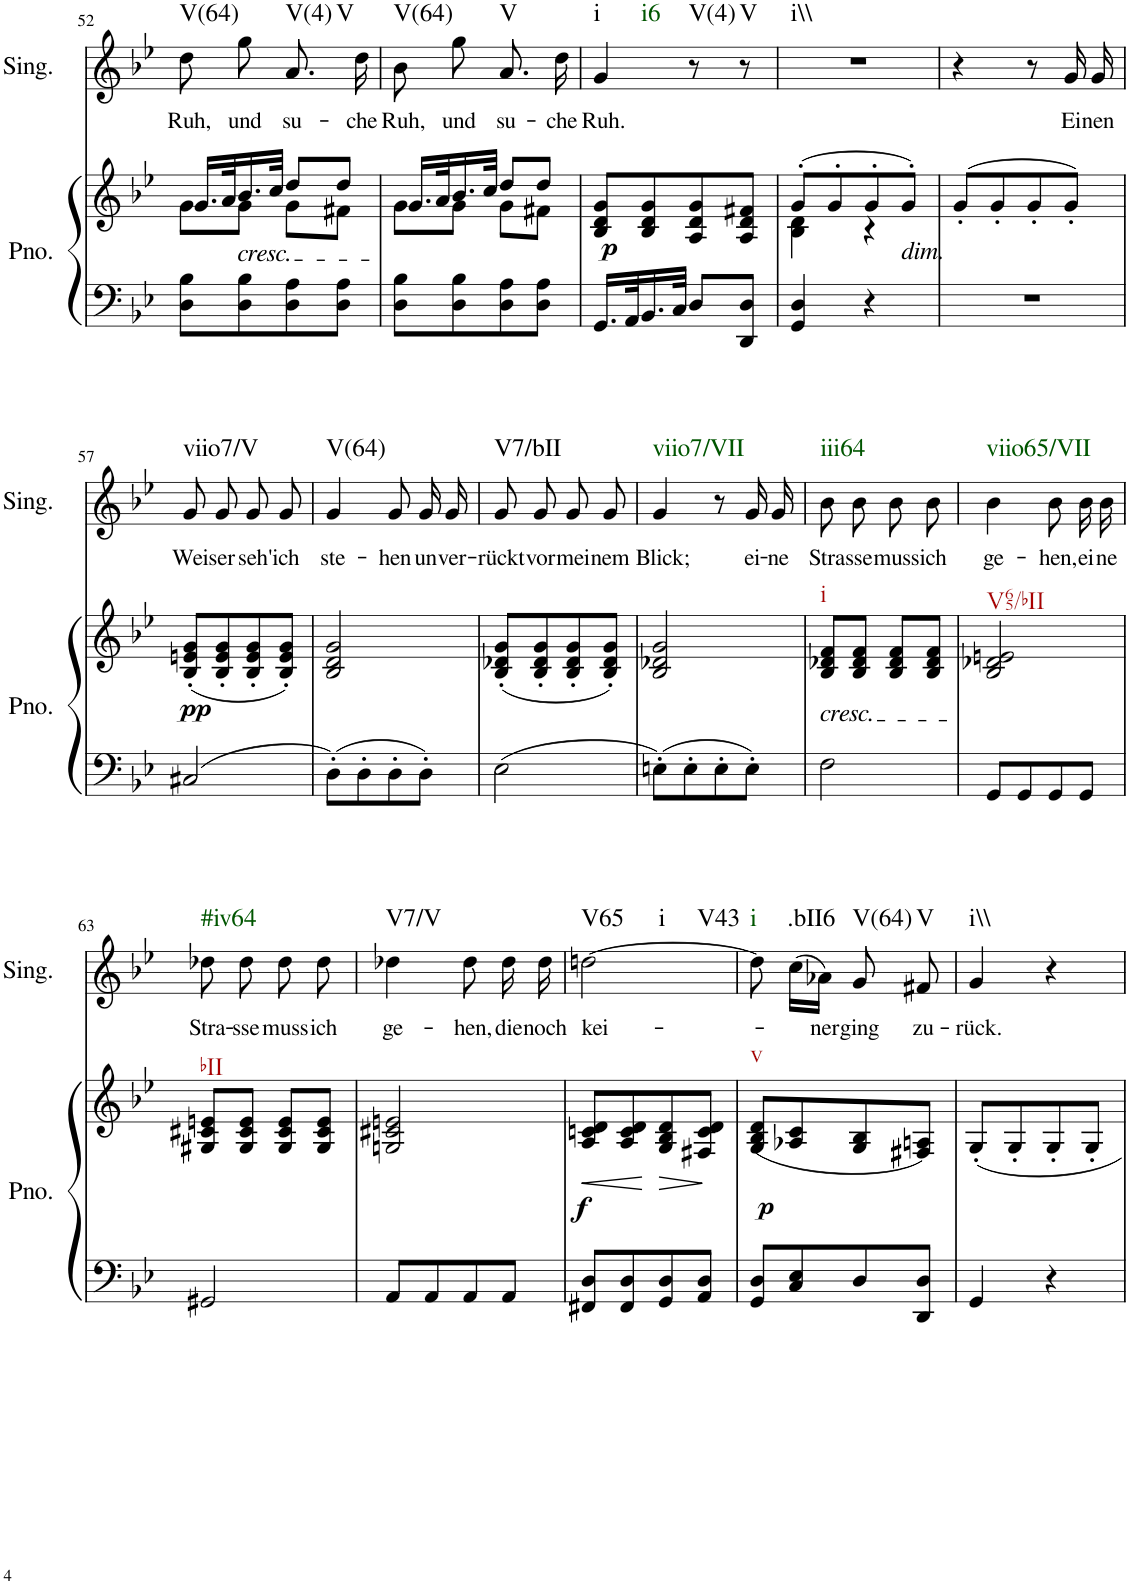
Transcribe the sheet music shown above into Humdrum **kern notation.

**kern	**kern	**dynam	**kern	**text	**harte
*part2	*part2	*part2	*part1	*part1	*part1
*staff3	*staff2	*staff2/3	*staff1	*staff1	*
*I"Pianoforte	*	*	*I"Singstimme	*	*
*I'Pno.	*	*	*I'Sing.	*	*
!!LO:PB:g=z
*clefF4	*clefG2	*	*clefG2	*	*
*k[b-e-]	*k[b-e-]	*	*k[b-e-]	*	*
*M2/4	*M2/4	*	*M2/4	*	*
=52	=52	=52	=52	=52	=52
*	*^	*	*	*	*
!	!	!	!	!	!LO:LY:b	!LO:H:kt=V(64)
8D\ 8B-\L	16.g/LL	8g\L	.	8dd\	Ruh,	N
.	32a/K	.	.	.	.	.
!	!LO:TX:b:i:t=cresc.	!	!	!	!	!
!	!	!	!	!	!LO:LY:b	!
8D\ 8B-\	16.b-/	8g\J	.	8gg\	und	.
.	32cc/JJk	.	.	.	.	.
!	!	!	!	!	!LO:LY:b	!LO:H:n=1:kt=V(4)
!	!	!	!	!	!	!LO:H:n=2:kt=V
8D\ 8A\	8dd/L	8g\L	.	8.a/	su-	N N
8D\ 8A\J	8dd/J	8f#X\J	.	.	.	.
!	!	!	!	!	!LO:LY:b	!
.	.	.	.	16dd\	-che	.
=53	=53	=53	=53	=53	=53	=53
!	!	!	!	!	!LO:LY:b	!LO:H:kt=V(64)
8D\ 8B-\L	16.g/LL	8g\L	.	8b-\	Ruh,	N
.	32a/K	.	.	.	.	.
!	!	!	!	!	!LO:LY:b	!
8D\ 8B-\	16.b-/	8g\J	.	8gg\	und	.
.	32cc/JJk	.	.	.	.	.
!	!	!	!	!	!LO:LY:b	!LO:H:kt=V
8D\ 8A\	8dd/L	8g\L	.	8.a/	su-	N
8D\ 8A\J	8dd/J	8f#X\J	.	.	.	.
!	!	!	!	!	!LO:LY:b	!
.	.	.	.	16dd\	-che	.
*	*v	*v	*	*	*	*
=54	=54	=54	=54	=54	=54
!	!	!LO:DY:b	!	!LO:LY:b	!LO:H:n=1:kt=i
!	!	!	!	!	!LO:H:n=2:kt=i6
16.GG/LL	8B-/ 8d/ 8g/L	p	4g/	Ruh.	N N
32AA/K	.	.	.	.	.
16.BB-/	8B-/ 8d/ 8g/	.	.	.	.
32C/JJk	.	.	.	.	.
!	!	!	!	!	!LO:H:kt=V(4)
8D/L	8A/ 8d/ 8g/	.	8r	.	N
!	!	!	!	!	!LO:H:kt=V
8DD/ 8D/J	8A/ 8d/ 8f#X/J	.	8r	.	N
=55	=55	=55	=55	=55	=55
*	*^	*	*	*	*
!	!	!	!	!	!	!LO:H:kt=i\\
4GG/ 4D/	(8g'/L	4B-\ 4d\	.	2r	.	N
.	8g'/	.	.	.	.	.
4r	8g'/	4r	.	.	.	.
!	!LO:TX:b:i:t=dim.	!	!	!	!	!
.	8g'/J)	.	.	.	.	.
*	*v	*v	*	*	*	*
=56	=56	=56	=56	=56	=56
2r	(>8g'/L	.	4r	.	.
.	8g'/	.	.	.	.
.	8g'/	.	8r	.	.
!	!	!	!	!LO:LY:b	!
.	8g'/J)	.	16g/	Ei-	.
!	!	!	!	!LO:LY:b	!
.	.	.	16g/	-nen	.
!!LO:LB:g=z
=57	=57	=57	=57	=57	=57
!	!	!LO:DY:a=2	!	!LO:LY:b	!LO:H:kt=viio7/V
2C#X/	(8B-/' 8en/' 8g/'L	pp	8g/	Wei-	N
!	!	!	!	!LO:LY:b	!
.	8B-/' 8e/' 8g/'	.	8g/	-ser	.
!	!	!	!	!LO:LY:b	!
.	8B-/' 8e/' 8g/'	.	8g/	seh'	.
!	!	!	!	!LO:LY:b	!
.	8B-/' 8e/' 8g/'J)	.	8g/	ich	.
=58	=58	=58	=58	=58	=58
!	!	!	!	!LO:LY:b	!LO:H:kt=V(64)
8D'\L	2B-/ 2d/ 2g/	.	4g/	ste-	N
8D'\	.	.	.	.	.
!	!	!	!	!LO:LY:b	!
8D'\	.	.	8g/	-hen	.
!	!	!	!	!LO:LY:b	!
8D'\J	.	.	16g/	un-	.
!	!	!	!	!LO:LY:b	!
.	.	.	16g/	-ver-	.
=59	=59	=59	=59	=59	=59
!	!	!	!	!LO:LY:b	!LO:H:kt=V7/bII
2E-\	(8B-/' 8d-X/' 8g/'L	.	8g/	-rückt	N
!	!	!	!	!LO:LY:b	!
.	8B-/' 8d-/' 8g/'	.	8g/	vor	.
!	!	!	!	!LO:LY:b	!
.	8B-/' 8d-/' 8g/'	.	8g/	mei-	.
!	!	!	!	!LO:LY:b	!
.	8B-/' 8d-/' 8g/'J)	.	8g/	-nem	.
=60	=60	=60	=60	=60	=60
!	!	!	!	!LO:LY:b	!LO:H:kt=viio7/VII
8En'\L	2B-/ 2d-X/ 2g/	.	4g/	Blick;	N
8E'\	.	.	.	.	.
8E'\	.	.	8r	.	.
!	!	!	!	!LO:LY:b	!
8E'\J	.	.	16g/	ei-	.
!	!	!	!	!LO:LY:b	!
.	.	.	16g/	-ne	.
=61	=61	=61	=61	=61	=61
!	!LO:TX:b:i:t=cresc.	!	!	!	!
!	!	!	!	!LO:LY:b	!LO:H:kt=iii64
2F\	8B-/ 8d-X/ 8f/L	.	8b-\	Stra-	N
!	!	!	!	!LO:LY:b	!
.	8B-/ 8d-/ 8f/J	.	8b-\	-sse	.
!	!	!	!	!LO:LY:b	!
.	8B-/ 8d-/ 8f/L	.	8b-\	muss	.
!	!	!	!	!LO:LY:b	!
.	8B-/ 8d-/ 8f/J	.	8b-\	ich	.
=62	=62	=62	=62	=62	=62
!	!	!	!	!LO:LY:b	!LO:H:kt=viio65/VII
8GG/L	2B-/ 2d-X/ 2en/	.	4b-\	ge-	N
8GG/	.	.	.	.	.
!	!	!	!	!LO:LY:b	!
8GG/	.	.	8b-\	-hen,	.
!	!	!	!	!LO:LY:b	!
8GG/J	.	.	16b-\	ei-	.
!	!	!	!	!LO:LY:b	!
.	.	.	16b-\	-ne	.
!!LO:LB:g=z
=63	=63	=63	=63	=63	=63
!	!	!	!	!LO:LY:b	!LO:H:kt=#iv64
2GG#X/	8G#X/ 8c#X/ 8en/L	.	8dd-X\	Stra-	N
!	!	!	!	!LO:LY:b	!
.	8G#/ 8c#/ 8e/J	.	8dd-\	-sse	.
!	!	!	!	!LO:LY:b	!
.	8G#/ 8c#/ 8e/L	.	8dd-\	muss	.
!	!	!	!	!LO:LY:b	!
.	8G#/ 8c#/ 8e/J	.	8dd-\	ich	.
=64	=64	=64	=64	=64	=64
!	!	!	!	!LO:LY:b	!LO:H:kt=V7/V
8AA/L	2Gn/ 2c#X/ 2en/	.	4dd-X\	ge-	N
8AA/	.	.	.	.	.
!	!	!	!	!LO:LY:b	!
8AA/	.	.	8dd-\	-hen,	.
!	!	!	!	!LO:LY:b	!
8AA/J	.	.	16dd-\	die	.
!	!	!	!	!LO:LY:b	!
.	.	.	16dd-\	noch	.
=65	=65	=65	=65	=65	=65
!	!	!LO:HP:b	!	!LO:LY:b	!
!	!	!LO:DY:n=1:a=2	!	!	!LO:H:n=1:kt=V65
!	!	!	!	!	!LO:H:n=2:kt=i
!	!	!	!	!	!LO:H:n=3:kt=V43
8FF#X/ 8D/L	8A/ 8cn/ 8d/L	< f	[2ddn\	-kei-	N N N
8FF#/ 8D/	8A/ 8c/ 8d/	.	.	.	.
!	!	!LO:HP:n=1:b	!	!	!
8GG/ 8D/	8G/ 8B-/ 8d/	[ >	.	.	.
8AA/ 8D/J	8F#X/ 8c/ 8d/J	.	.	.	.
.	.	]	.	.	.
=66	=66	=66	=66	=66	=66
!	!	!LO:DY:a=2	!	!	!LO:H:kt=i
8GG/ 8D/L	(8G/ 8B-/ 8d/L	p	8dd\]	.	N
!	!	!	!	!	!LO:H:kt=.bII6
8C/ 8E-/	8A-X/ 8c/	.	(16cc\LL	.	N
!	!	!	!	!LO:LY:b	!
.	.	.	16a-X\JJ)	-ner	.
!	!	!	!	!LO:LY:b	!LO:H:kt=V(64)
8D/	8G/ 8B-/	.	8g/	ging	N
!	!	!	!	!LO:LY:b	!LO:H:kt=V
8DD/ 8D/J	8F#X/ 8An/J)	.	8f#X/	zu-	N
=67	=67	=67	=67	=67	=67
!	!	!	!	!LO:LY:b	!LO:H:kt=i\\
4GG/	8G'/L	.	4g/	-rück.	N
.	8G'/	.	.	.	.
4r	8G'/	.	4r	.	.
.	8G'/J	.	.	.	.
=	=	=	=	=	=
*-	*-	*-	*-	*-	*-
